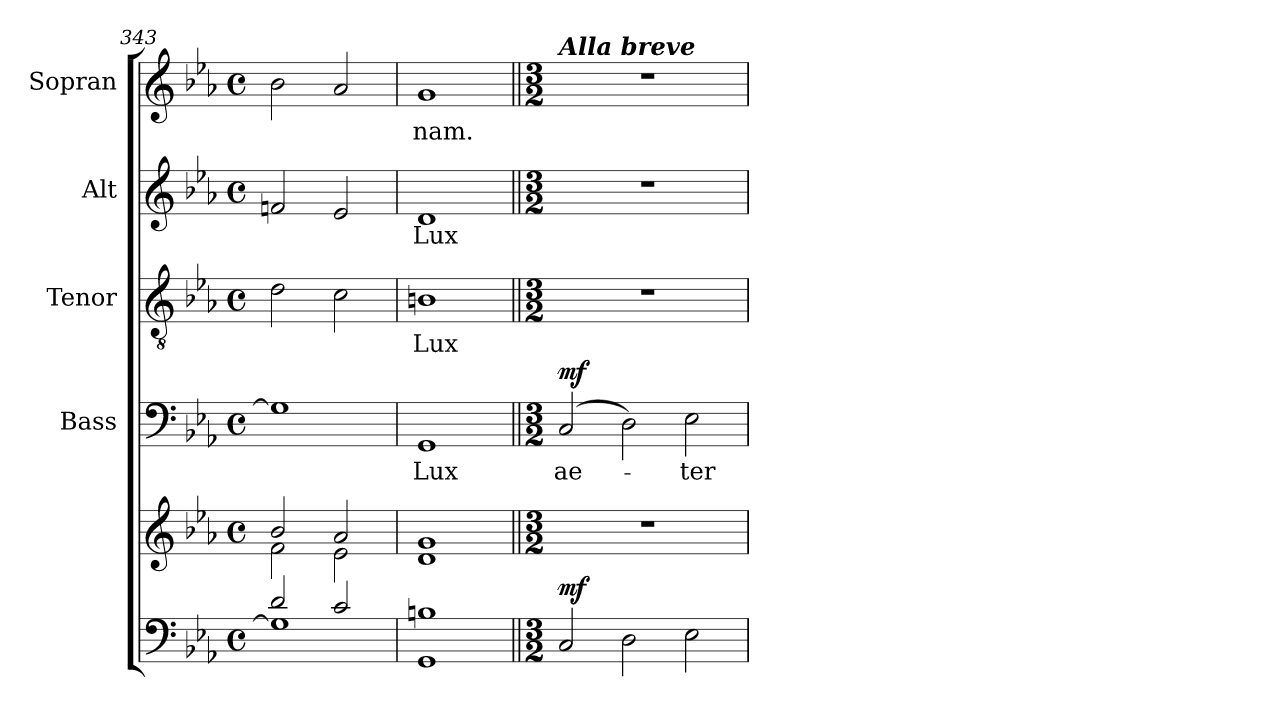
**kern	**kern	**dynam	**kern	**text	**dynam	**kern	**text	**kern	**text	**kern	**text
*part5	*part5	*part5	*part4	*part4	*part4	*part3	*part3	*part2	*part2	*part1	*part1
*staff6	*staff5	*staff5/6	*staff4	*staff4	*staff4	*staff3	*staff3	*staff2	*staff2	*staff1	*staff1
*	*	*	*I"Bass	*	*	*I"Tenor	*	*I"Alt	*	*I"Sopran	*
*	*	*	*I'B.	*	*	*I'T.	*	*I'A.	*	*I'S.	*
*clefF4	*clefG2	*	*clefF4	*	*	*clefGv2	*	*clefG2	*	*clefG2	*
*k[b-e-a-]	*k[b-e-a-]	*	*k[b-e-a-]	*	*	*k[b-e-a-]	*	*k[b-e-a-]	*	*k[b-e-a-]	*
*E-:	*E-:	*	*E-:	*	*	*E-:	*	*E-:	*	*E-:	*
*M4/4	*M4/4	*	*M4/4	*	*	*M4/4	*	*M4/4	*	*M4/4	*
*met(c)	*met(c)	*	*met(c)	*	*	*met(c)	*	*met(c)	*	*met(c)	*
=343	=343	=343	=343	=343	=343	=343	=343	=343	=343	=343	=343
*^	*^	*	*	*	*	*	*	*	*	*	*
2d/	1G]	2b-/	2f\	.	1G]	.	.	2d\	.	2fn/	.	2b-\	.
2c/	.	2a-/	2e-\	.	.	.	.	2c\	.	2e-/	.	2a-/	.
=344	=344	=344	=344	=344	=344	=344	=344	=344	=344	=344	=344	=344	=344
!	!	!	!	!	!	!LO:LY:b	!	!	!LO:LY:b	!	!LO:LY:b	!	!LO:LY:b
1Bn	1GG	1g	1d	.	1GG	Lux	.	1Bn	Lux	1d	Lux	1g	-nam.
*v	*v	*	*	*	*	*	*	*	*	*	*	*	*
*	*v	*v	*	*	*	*	*	*	*	*	*	*
!!LO:PB:g=z
=345||	=345||	=345||	=345||	=345||	=345||	=345||	=345||	=345||	=345||	=345||	=345||
*M3/2	*M3/2	*	*M3/2	*	*	*M3/2	*	*M3/2	*	*M3/2	*
*^	*^	*	*	*	*	*	*	*	*	*	*
!	!	!	!	!	!	!	!	!	!	!	!	!LO:TX:a:Bi:t=Alla breve	!
!	!	!	!	!LO:DY:a=2	!	!LO:LY:b	!LO:DY:a	!	!	!	!	!	!
*v	*v	*	*	*	*	*	*	*	*	*	*	*	*
*	*v	*v	*	*	*	*	*	*	*	*	*	*
2C/	1.r	mf	(2C/	ae-	mf	1.r	.	1.r	.	1.r	.
2D\	.	.	2D\)	.	.	.	.	.	.	.	.
!	!	!	!	!LO:LY:b	!	!	!	!	!	!	!
2E-\	.	.	2E-\	-ter-	.	.	.	.	.	.	.
=	=	=	=	=	=	=	=	=	=	=	=
*-	*-	*-	*-	*-	*-	*-	*-	*-	*-	*-	*-
